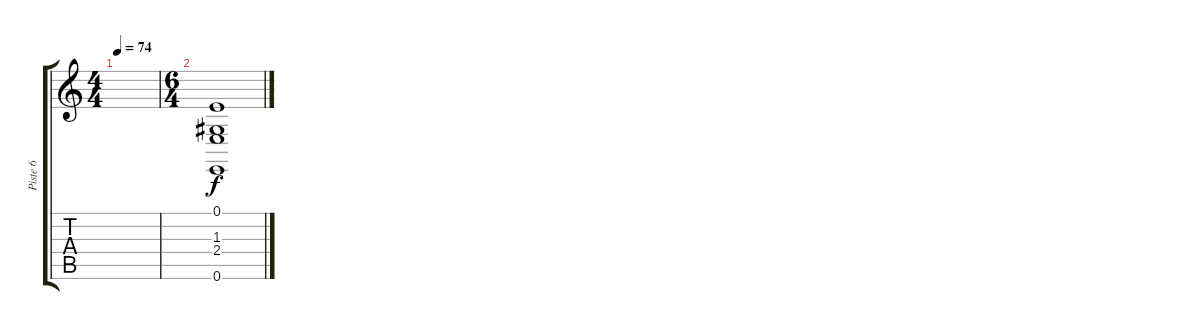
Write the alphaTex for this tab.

\track ("Piste 6" "Piste 6") {instrument stringensemble2}
\staff {score tabs}
\tuning (E4 B3 G3 D3 A2 E2) {hide}
\ts (4 4)
\tempo 74
\clef g2
\ks c
|
\ts (6 4)
(0.1 1.3 2.4 0.6).1
